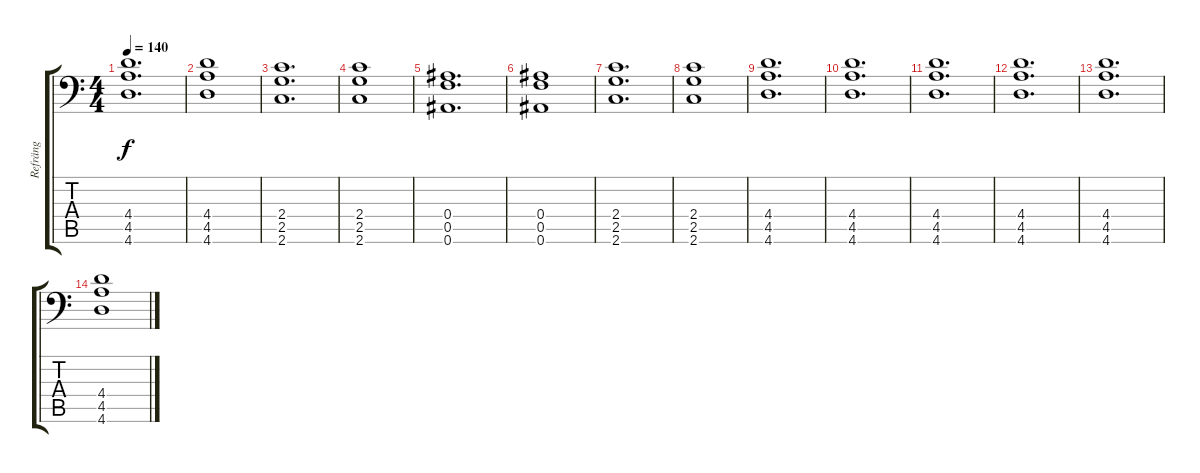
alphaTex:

\track ("Refräng" "Refräng") {instrument distortionguitar}
\staff {score tabs}
\tuning (C4 G3 Eb3 Bb2 F2 Bb1) {hide}
\ts (4 4)
\tempo 140
\clef f4
\ks c
(4.4 4.5 4.6).1{d dy f} |
(4.4 4.5 4.6).1 |
(2.4 2.5 2.6).1{d} |
(2.4 2.5 2.6).1 |
(0.4 0.5 0.6).1{d} |
(0.4 0.5 0.6).1 |
(2.4 2.5 2.6).1{d} |
(2.4 2.5 2.6).1 |
(4.4 4.5 4.6).1{d} |
(4.4 4.5 4.6).1{d} |
(4.4 4.5 4.6).1{d} |
(4.4 4.5 4.6).1{d} |
(4.4 4.5 4.6).1{d} |
(4.4 4.5 4.6).1
